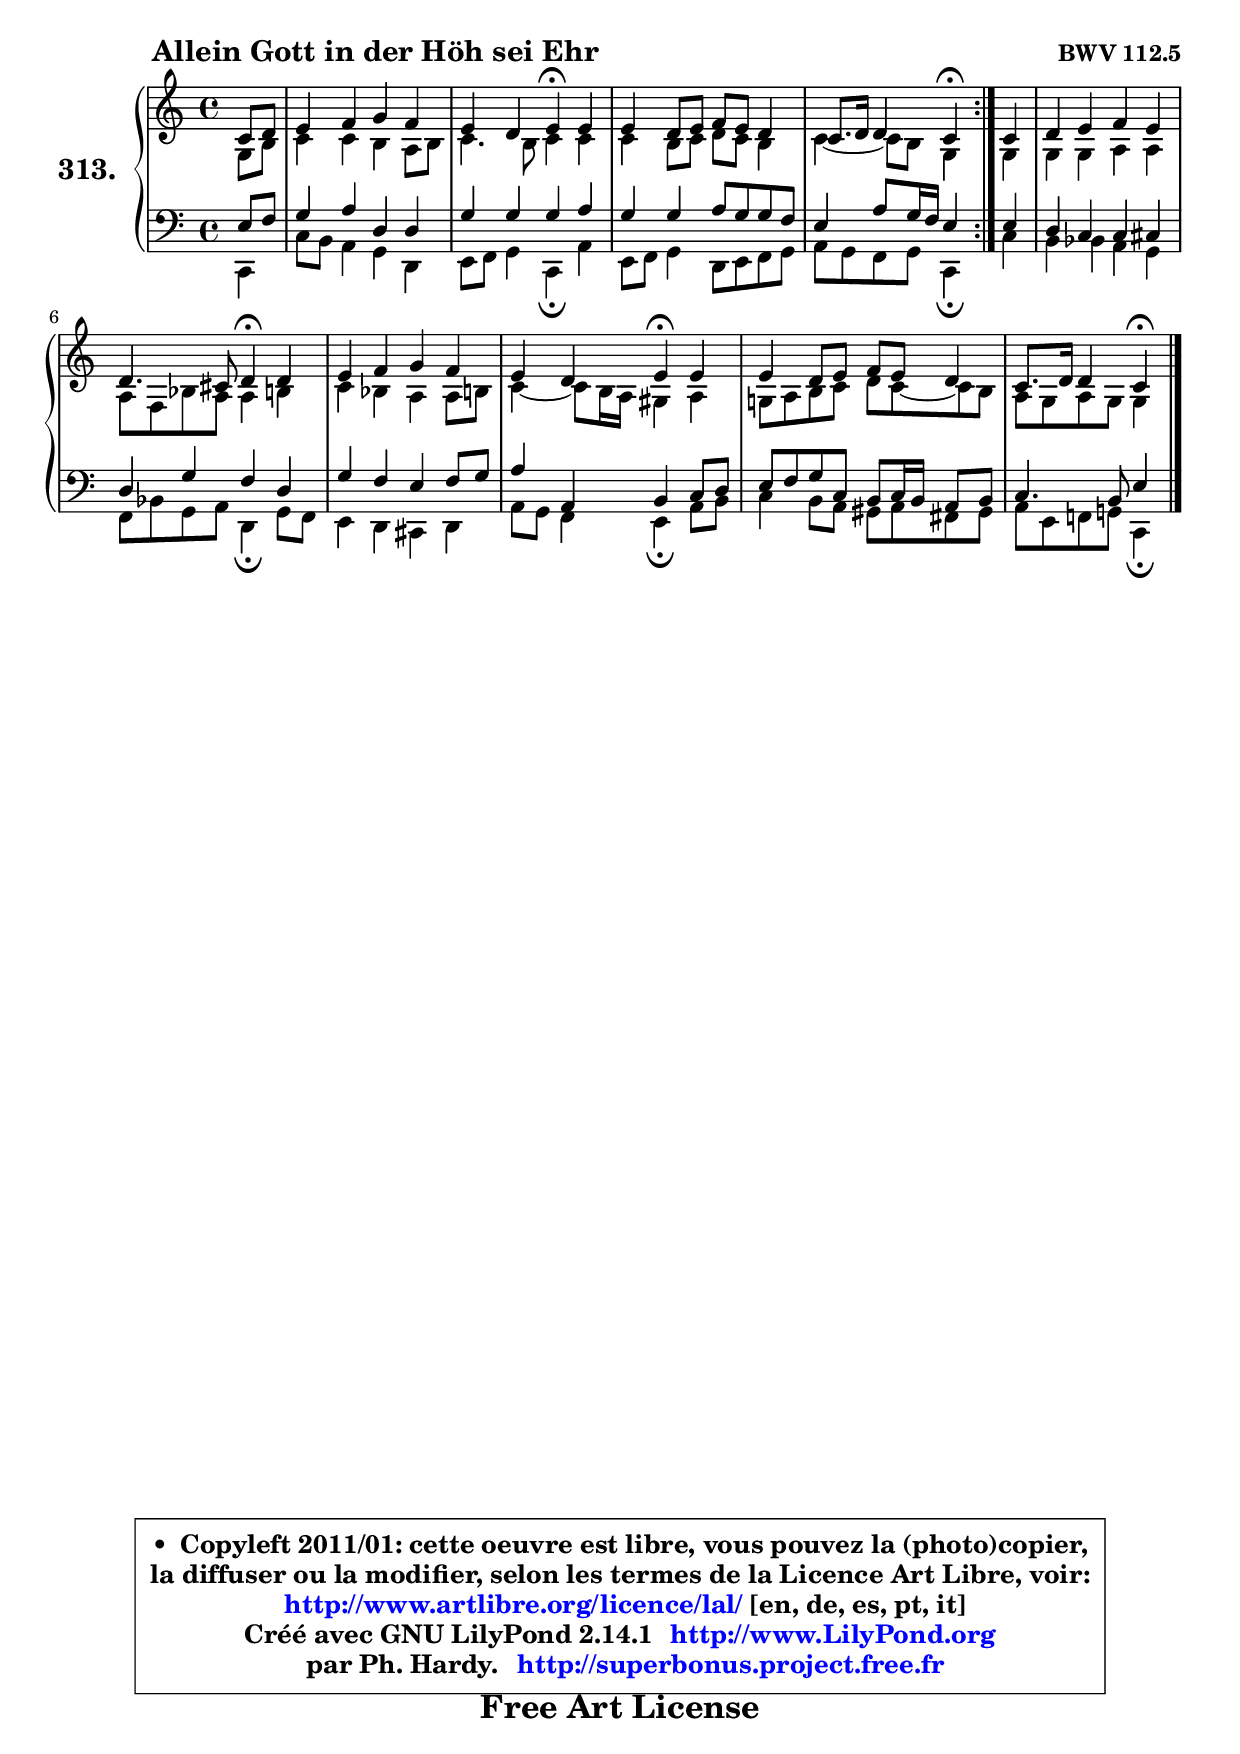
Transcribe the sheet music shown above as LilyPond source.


\version "2.14.1"

    \paper {
%	system-system-spacing #'padding = #0.1
%	score-system-spacing #'padding = #0.1
%	ragged-bottom = ##f
%	ragged-last-bottom = ##f
	}

    \header {
      opus = \markup { \bold "BWV 112.5" }
      piece = \markup { \hspace #9 \fontsize #2 \bold "Allein Gott in der Höh sei Ehr" }
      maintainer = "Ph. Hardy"
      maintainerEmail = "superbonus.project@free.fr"
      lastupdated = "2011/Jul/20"
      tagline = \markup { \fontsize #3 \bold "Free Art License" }
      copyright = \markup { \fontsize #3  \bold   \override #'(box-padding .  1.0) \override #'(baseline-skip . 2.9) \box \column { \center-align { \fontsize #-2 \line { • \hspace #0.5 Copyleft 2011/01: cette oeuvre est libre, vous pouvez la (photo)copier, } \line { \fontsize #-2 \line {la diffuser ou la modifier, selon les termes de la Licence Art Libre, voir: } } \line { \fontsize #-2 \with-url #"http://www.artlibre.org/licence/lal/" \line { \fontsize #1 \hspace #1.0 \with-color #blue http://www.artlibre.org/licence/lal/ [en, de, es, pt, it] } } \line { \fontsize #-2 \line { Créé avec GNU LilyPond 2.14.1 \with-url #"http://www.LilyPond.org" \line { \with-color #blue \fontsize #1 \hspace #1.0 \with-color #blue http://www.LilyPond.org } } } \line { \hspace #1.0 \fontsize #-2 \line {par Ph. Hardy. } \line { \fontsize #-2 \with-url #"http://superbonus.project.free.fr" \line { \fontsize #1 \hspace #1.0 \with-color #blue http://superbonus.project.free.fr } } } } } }

	  }

  guidemidi = {
	\repeat volta 2 {
        r4 |
        R1 |
        r2 \tempo 4 = 30 r4 \tempo 4 = 78 r4 |
        R1 |
        r2 \tempo 4 = 30 r4 \tempo 4 = 78 } %fin du repeat
        r4 |
        R1 |
        r2 \tempo 4 = 30 r4 \tempo 4 = 78 r4 |
        R1 |
        r2 \tempo 4 = 30 r4 \tempo 4 = 78 r4 |
        R1 |
        r2 \tempo 4 = 30 r4 
	}

  upper = {
\displayLilyMusic \transpose g c {
	\time 4/4
	\key g \major
	\clef treble
	\partial 4
	\voiceOne
	<< { 
	% SOPRANO
	\set Voice.midiInstrument = "acoustic grand"
	\relative c'' {
	\repeat volta 2 {
        g8 a |
        b4 c d c |
        b4 a b\fermata b |
        b4 a8 b c b a4 |
        g8. a16 a4 g\fermata } %fin du repeat
        g4 |
        a4 b c b |
        a4. gis8 a4\fermata a |
        b4 c d c |
        b4 a b\fermata b |
        b4 a8 b c b a4 |
        g8. a16 a4 g\fermata
        \bar "|."
	} % fin de relative
	}

	\context Voice="1" { \voiceTwo 
	% ALTO
	\set Voice.midiInstrument = "acoustic grand"
	\relative c' {
	\repeat volta 2 {
        d8 fis |
        g4 g fis e8 fis |
        g4. fis8 g4 g |
        g4 fis8 g a g fis4 |
        g4 ~ g8 fis d4 } %fin du repeat
        d4 |
        d4 d e e |
        e8 c f e e4 fis |
        g4 f e e8 fis |
        g4 ~ g8 fis16 e dis4 e |
        d!8 e fis g a g ~ g fis |
        e8 d e d d4
        \bar "|."
	} % fin de relative
	\oneVoice
	} >>
}
	}

    lower = {
\transpose g c {
	\time 4/4
	\key g \major
	\clef bass
	\partial 4
	\voiceOne
	<< { 
	% TENOR
	\set Voice.midiInstrument = "acoustic grand"
	\relative c' {
	\repeat volta 2 {
        b8 c |
        d4 e a, a |
        d4 d d e |
        d4 d e8 d d c |
        b4 e8 d16 c b4 } %fin du repeat
        b4 |
        a4 g g gis |
        a4 d c a |
        d4 c b c8 d |
        e4 e, fis g8 a |
        b8 c d g, fis g16 fis e8 fis |
        g4. fis8 b4
        \bar "|."
	} % fin de relative
	}
	\context Voice="1" { \voiceTwo 
	% BASS
	\set Voice.midiInstrument = "acoustic grand"
	\relative c {
	\repeat volta 2 {
        g4 |
        g'8 fis e4 d a |
        b8 c d4 g,\fermata e' |
        b8 c d4 a8 b c d |
        e8 d c d g,4\fermata } %fin du repeat
        g'4 |
        fis4 f e d |
        c8 f d e a,4\fermata d8 c |
        b4 a gis a |
        e'8 d c4 b\fermata e8 fis |
        g4 fis8 e dis e cis dis |
        e8 b c! d! g,4\fermata
        \bar "|."
	} % fin de relative
	\oneVoice
	} >>
}
	}


    \score { 

	\new PianoStaff <<
	\set PianoStaff.instrumentName = \markup { \bold \huge "313." }
	\new Staff = "upper" \upper
	\new Staff = "lower" \lower
	>>

    \layout {
%	ragged-last = ##f
	   }

         } % fin de score

  \score {
    \unfoldRepeats { << \guidemidi \upper \lower >> }
    \midi {
    \context {
     \Staff
      \remove "Staff_performer"
               }

     \context {
      \Voice
       \consists "Staff_performer"
                }

     \context { 
      \Score
      tempoWholesPerMinute = #(ly:make-moment 78 4)
		}
	    }
	}


